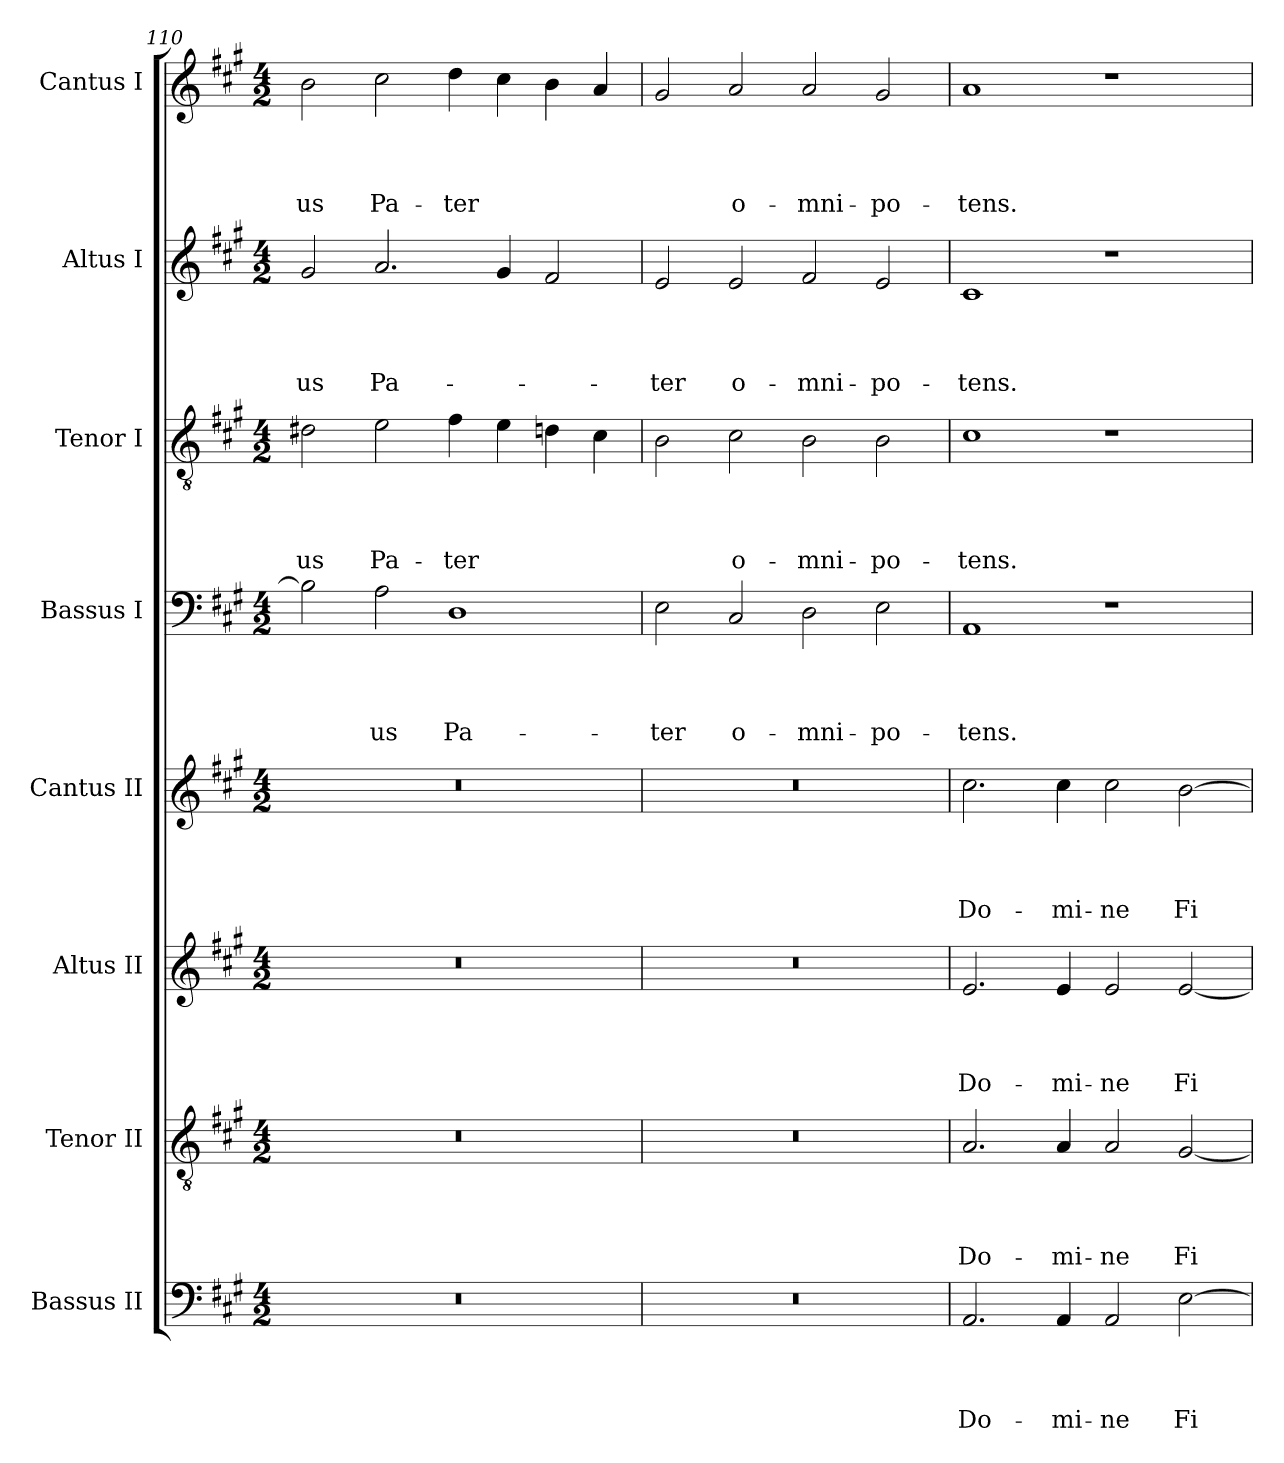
**kern	**text	**text	**text	**text	**kern	**text	**text	**text	**text	**kern	**text	**text	**text	**text	**kern	**text	**text	**text	**text	**kern	**text	**text	**text	**text	**kern	**text	**text	**text	**text	**kern	**text	**text	**text	**text	**kern	**text	**text	**text	**text
*part8	*part8	*part8	*part8	*part8	*part7	*part7	*part7	*part7	*part7	*part6	*part6	*part6	*part6	*part6	*part5	*part5	*part5	*part5	*part5	*part4	*part4	*part4	*part4	*part4	*part3	*part3	*part3	*part3	*part3	*part2	*part2	*part2	*part2	*part2	*part1	*part1	*part1	*part1	*part1
*staff8	*staff8	*staff8	*staff8	*staff8	*staff7	*staff7	*staff7	*staff7	*staff7	*staff6	*staff6	*staff6	*staff6	*staff6	*staff5	*staff5	*staff5	*staff5	*staff5	*staff4	*staff4	*staff4	*staff4	*staff4	*staff3	*staff3	*staff3	*staff3	*staff3	*staff2	*staff2	*staff2	*staff2	*staff2	*staff1	*staff1	*staff1	*staff1	*staff1
*I"Bassus II	*	*	*	*	*I"Tenor II	*	*	*	*	*I"Altus II	*	*	*	*	*I"Cantus II	*	*	*	*	*I"Bassus I	*	*	*	*	*I"Tenor I	*	*	*	*	*I"Altus I	*	*	*	*	*I"Cantus I	*	*	*	*
*I'B II	*	*	*	*	*I'T II	*	*	*	*	*I'A II	*	*	*	*	*I'C II	*	*	*	*	*I'B I	*	*	*	*	*I'T I	*	*	*	*	*I'A I	*	*	*	*	*I'C I	*	*	*	*
*clefF4	*	*	*	*	*clefGv2	*	*	*	*	*clefG2	*	*	*	*	*clefG2	*	*	*	*	*clefF4	*	*	*	*	*clefGv2	*	*	*	*	*clefG2	*	*	*	*	*clefG2	*	*	*	*
*k[f#c#g#]	*	*	*	*	*k[f#c#g#]	*	*	*	*	*k[f#c#g#]	*	*	*	*	*k[f#c#g#]	*	*	*	*	*k[f#c#g#]	*	*	*	*	*k[f#c#g#]	*	*	*	*	*k[f#c#g#]	*	*	*	*	*k[f#c#g#]	*	*	*	*
*A:	*	*	*	*	*A:	*	*	*	*	*A:	*	*	*	*	*A:	*	*	*	*	*A:	*	*	*	*	*A:	*	*	*	*	*A:	*	*	*	*	*A:	*	*	*	*
*M4/2	*	*	*	*	*M4/2	*	*	*	*	*M4/2	*	*	*	*	*M4/2	*	*	*	*	*M4/2	*	*	*	*	*M4/2	*	*	*	*	*M4/2	*	*	*	*	*M4/2	*	*	*	*
=110	=110	=110	=110	=110	=110	=110	=110	=110	=110	=110	=110	=110	=110	=110	=110	=110	=110	=110	=110	=110	=110	=110	=110	=110	=110	=110	=110	=110	=110	=110	=110	=110	=110	=110	=110	=110	=110	=110	=110
0r	.	.	.	.	0r	.	.	.	.	0r	.	.	.	.	0r	.	.	.	.	2B\]	.	.	.	.	2d#X\	.	.	.	-us	2g#/	.	.	.	-us	2b\	.	.	.	-us
.	.	.	.	.	.	.	.	.	.	.	.	.	.	.	.	.	.	.	.	2A\	.	.	.	-us	2e\	.	.	.	Pa-	2.a/	.	.	.	Pa-	2cc#\	.	.	.	Pa-
.	.	.	.	.	.	.	.	.	.	.	.	.	.	.	.	.	.	.	.	1D	.	.	.	Pa-	4f#\	.	.	.	-ter	.	.	.	.	.	4dd\	.	.	.	-ter
.	.	.	.	.	.	.	.	.	.	.	.	.	.	.	.	.	.	.	.	.	.	.	.	.	4e\	.	.	.	.	4g#/	.	.	.	.	4cc#\	.	.	.	.
.	.	.	.	.	.	.	.	.	.	.	.	.	.	.	.	.	.	.	.	.	.	.	.	.	4dn\	.	.	.	.	2f#/	.	.	.	.	4b\	.	.	.	.
.	.	.	.	.	.	.	.	.	.	.	.	.	.	.	.	.	.	.	.	.	.	.	.	.	4c#\	.	.	.	.	.	.	.	.	.	4a/	.	.	.	.
=111	=111	=111	=111	=111	=111	=111	=111	=111	=111	=111	=111	=111	=111	=111	=111	=111	=111	=111	=111	=111	=111	=111	=111	=111	=111	=111	=111	=111	=111	=111	=111	=111	=111	=111	=111	=111	=111	=111	=111
0r	.	.	.	.	0r	.	.	.	.	0r	.	.	.	.	0r	.	.	.	.	2E\	.	.	.	-ter	2B\	.	.	.	.	2e/	.	.	.	-ter	2g#/	.	.	.	.
.	.	.	.	.	.	.	.	.	.	.	.	.	.	.	.	.	.	.	.	2C#/	.	.	.	o-	2c#\	.	.	.	o-	2e/	.	.	.	o-	2a/	.	.	.	o-
.	.	.	.	.	.	.	.	.	.	.	.	.	.	.	.	.	.	.	.	2D\	.	.	.	-mni-	2B\	.	.	.	-mni-	2f#/	.	.	.	-mni-	2a/	.	.	.	-mni-
.	.	.	.	.	.	.	.	.	.	.	.	.	.	.	.	.	.	.	.	2E\	.	.	.	-po-	2B\	.	.	.	-po-	2e/	.	.	.	-po-	2g#/	.	.	.	-po-
=112	=112	=112	=112	=112	=112	=112	=112	=112	=112	=112	=112	=112	=112	=112	=112	=112	=112	=112	=112	=112	=112	=112	=112	=112	=112	=112	=112	=112	=112	=112	=112	=112	=112	=112	=112	=112	=112	=112	=112
2.AA/	.	.	.	Do-	2.A/	.	.	.	Do-	2.e/	.	.	.	Do-	2.cc#\	.	.	.	Do-	1AA	.	.	.	-tens.	1c#	.	.	.	-tens.	1c#	.	.	.	-tens.	1a	.	.	.	-tens.
4AA/	.	.	.	-mi-	4A/	.	.	.	-mi-	4e/	.	.	.	-mi-	4cc#\	.	.	.	-mi-	.	.	.	.	.	.	.	.	.	.	.	.	.	.	.	.	.	.	.	.
2AA/	.	.	.	-ne	2A/	.	.	.	-ne	2e/	.	.	.	-ne	2cc#\	.	.	.	-ne	1r	.	.	.	.	1r	.	.	.	.	1r	.	.	.	.	1r	.	.	.	.
[2E\	.	.	.	Fi-	[2G#/	.	.	.	Fi-	[2e/	.	.	.	Fi-	[2b\	.	.	.	Fi-	.	.	.	.	.	.	.	.	.	.	.	.	.	.	.	.	.	.	.	.
=	=	=	=	=	=	=	=	=	=	=	=	=	=	=	=	=	=	=	=	=	=	=	=	=	=	=	=	=	=	=	=	=	=	=	=	=	=	=	=
*-	*-	*-	*-	*-	*-	*-	*-	*-	*-	*-	*-	*-	*-	*-	*-	*-	*-	*-	*-	*-	*-	*-	*-	*-	*-	*-	*-	*-	*-	*-	*-	*-	*-	*-	*-	*-	*-	*-	*-
